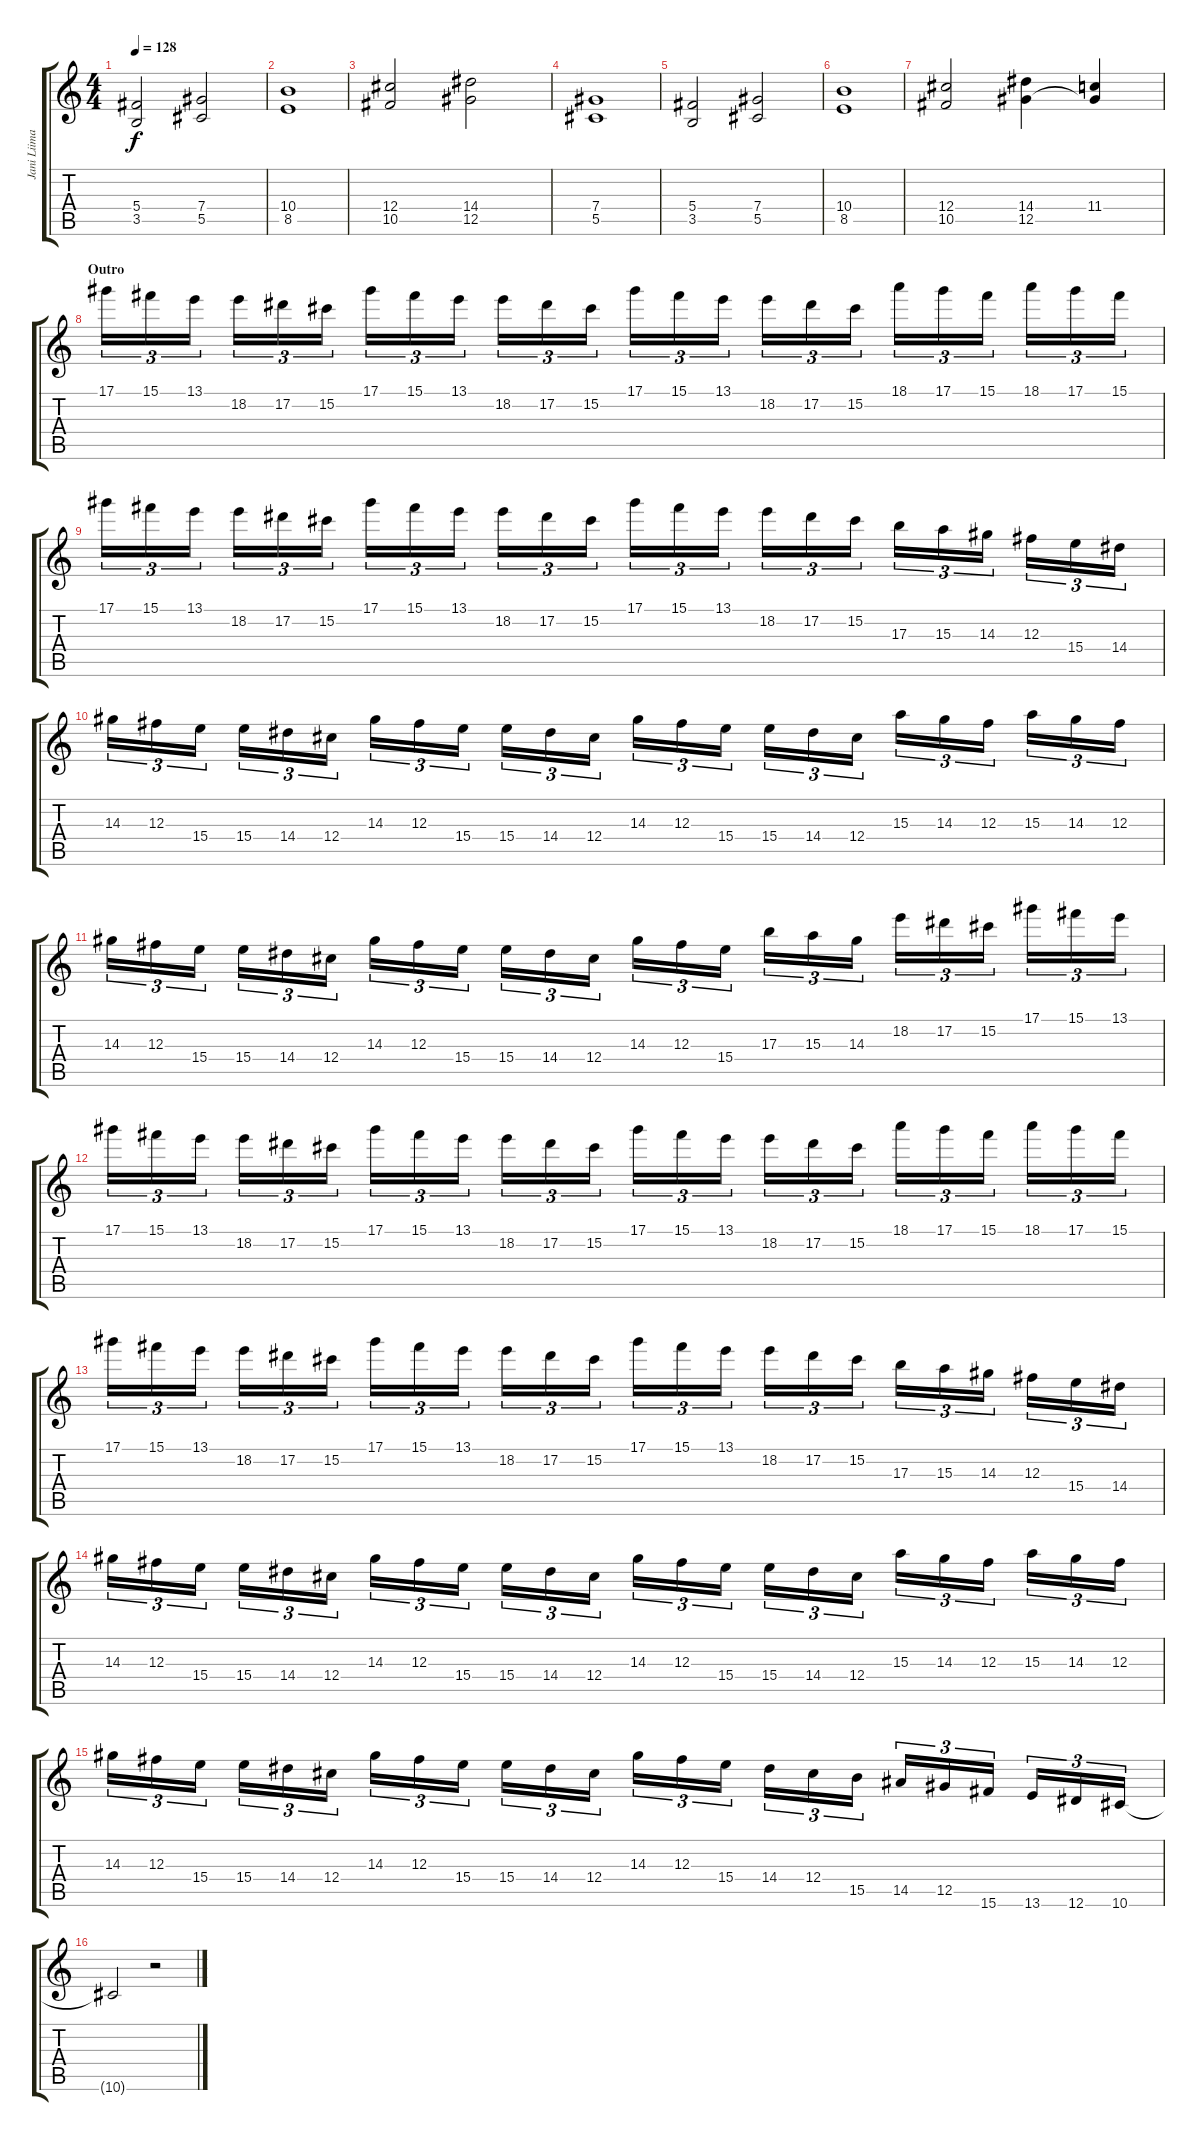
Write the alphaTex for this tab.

\track ("Jani Liimatainen" "Jani Liima") {instrument distortionguitar}
\staff {score tabs}
\tuning (Eb4 Bb3 Gb3 Db3 Ab2 Eb2) {hide}
\ts (4 4)
\tempo 128
\clef g2
\ks c
(5.4 3.5).2{dy f} (7.4 5.5).2 |
(10.4 8.5).1 |
(12.4 10.5).2 (14.4 12.5).2 |
(7.4 5.5).1 |
(5.4 3.5).2 (7.4 5.5).2 |
(10.4 8.5).1 |
(12.4 10.5).2 (14.4 12.5).4 (11.4 12.5{t}).4 |
\section ("" "Outro")
17.1.16{tu (3 2) volume 14 instrument distortionguitar} 15.1.16{tu (3 2)} 13.1.16{tu (3 2)} 18.2.16{tu (3 2)} 17.2.16{tu (3 2)} 15.2.16{tu (3 2)} 17.1.16{tu (3 2)} 15.1.16{tu (3 2)} 13.1.16{tu (3 2)} 18.2.16{tu (3 2)} 17.2.16{tu (3 2)} 15.2.16{tu (3 2)} 17.1.16{tu (3 2)} 15.1.16{tu (3 2)} 13.1.16{tu (3 2)} 18.2.16{tu (3 2)} 17.2.16{tu (3 2)} 15.2.16{tu (3 2)} 18.1.16{tu (3 2)} 17.1.16{tu (3 2)} 15.1.16{tu (3 2)} 18.1.16{tu (3 2)} 17.1.16{tu (3 2)} 15.1.16{tu (3 2)} |
17.1.16{tu (3 2)} 15.1.16{tu (3 2)} 13.1.16{tu (3 2)} 18.2.16{tu (3 2)} 17.2.16{tu (3 2)} 15.2.16{tu (3 2)} 17.1.16{tu (3 2)} 15.1.16{tu (3 2)} 13.1.16{tu (3 2)} 18.2.16{tu (3 2)} 17.2.16{tu (3 2)} 15.2.16{tu (3 2)} 17.1.16{tu (3 2)} 15.1.16{tu (3 2)} 13.1.16{tu (3 2)} 18.2.16{tu (3 2)} 17.2.16{tu (3 2)} 15.2.16{tu (3 2)} 17.3.16{tu (3 2)} 15.3.16{tu (3 2)} 14.3.16{tu (3 2)} 12.3.16{tu (3 2)} 15.4.16{tu (3 2)} 14.4.16{tu (3 2)} |
14.3.16{tu (3 2)} 12.3.16{tu (3 2)} 15.4.16{tu (3 2)} 15.4.16{tu (3 2)} 14.4.16{tu (3 2)} 12.4.16{tu (3 2)} 14.3.16{tu (3 2)} 12.3.16{tu (3 2)} 15.4.16{tu (3 2)} 15.4.16{tu (3 2)} 14.4.16{tu (3 2)} 12.4.16{tu (3 2)} 14.3.16{tu (3 2)} 12.3.16{tu (3 2)} 15.4.16{tu (3 2)} 15.4.16{tu (3 2)} 14.4.16{tu (3 2)} 12.4.16{tu (3 2)} 15.3.16{tu (3 2)} 14.3.16{tu (3 2)} 12.3.16{tu (3 2)} 15.3.16{tu (3 2)} 14.3.16{tu (3 2)} 12.3.16{tu (3 2)} |
14.3.16{tu (3 2)} 12.3.16{tu (3 2)} 15.4.16{tu (3 2)} 15.4.16{tu (3 2)} 14.4.16{tu (3 2)} 12.4.16{tu (3 2)} 14.3.16{tu (3 2)} 12.3.16{tu (3 2)} 15.4.16{tu (3 2)} 15.4.16{tu (3 2)} 14.4.16{tu (3 2)} 12.4.16{tu (3 2)} 14.3.16{tu (3 2)} 12.3.16{tu (3 2)} 15.4.16{tu (3 2)} 17.3.16{tu (3 2)} 15.3.16{tu (3 2)} 14.3.16{tu (3 2)} 18.2.16{tu (3 2)} 17.2.16{tu (3 2)} 15.2.16{tu (3 2)} 17.1.16{tu (3 2)} 15.1.16{tu (3 2)} 13.1.16{tu (3 2)} |
17.1.16{tu (3 2) volume 14 instrument distortionguitar} 15.1.16{tu (3 2)} 13.1.16{tu (3 2)} 18.2.16{tu (3 2)} 17.2.16{tu (3 2)} 15.2.16{tu (3 2)} 17.1.16{tu (3 2)} 15.1.16{tu (3 2)} 13.1.16{tu (3 2)} 18.2.16{tu (3 2)} 17.2.16{tu (3 2)} 15.2.16{tu (3 2)} 17.1.16{tu (3 2)} 15.1.16{tu (3 2)} 13.1.16{tu (3 2)} 18.2.16{tu (3 2)} 17.2.16{tu (3 2)} 15.2.16{tu (3 2)} 18.1.16{tu (3 2)} 17.1.16{tu (3 2)} 15.1.16{tu (3 2)} 18.1.16{tu (3 2)} 17.1.16{tu (3 2)} 15.1.16{tu (3 2)} |
17.1.16{tu (3 2)} 15.1.16{tu (3 2)} 13.1.16{tu (3 2)} 18.2.16{tu (3 2)} 17.2.16{tu (3 2)} 15.2.16{tu (3 2)} 17.1.16{tu (3 2)} 15.1.16{tu (3 2)} 13.1.16{tu (3 2)} 18.2.16{tu (3 2)} 17.2.16{tu (3 2)} 15.2.16{tu (3 2)} 17.1.16{tu (3 2)} 15.1.16{tu (3 2)} 13.1.16{tu (3 2)} 18.2.16{tu (3 2)} 17.2.16{tu (3 2)} 15.2.16{tu (3 2)} 17.3.16{tu (3 2)} 15.3.16{tu (3 2)} 14.3.16{tu (3 2)} 12.3.16{tu (3 2)} 15.4.16{tu (3 2)} 14.4.16{tu (3 2)} |
14.3.16{tu (3 2)} 12.3.16{tu (3 2)} 15.4.16{tu (3 2)} 15.4.16{tu (3 2)} 14.4.16{tu (3 2)} 12.4.16{tu (3 2)} 14.3.16{tu (3 2)} 12.3.16{tu (3 2)} 15.4.16{tu (3 2)} 15.4.16{tu (3 2)} 14.4.16{tu (3 2)} 12.4.16{tu (3 2)} 14.3.16{tu (3 2)} 12.3.16{tu (3 2)} 15.4.16{tu (3 2)} 15.4.16{tu (3 2)} 14.4.16{tu (3 2)} 12.4.16{tu (3 2)} 15.3.16{tu (3 2)} 14.3.16{tu (3 2)} 12.3.16{tu (3 2)} 15.3.16{tu (3 2)} 14.3.16{tu (3 2)} 12.3.16{tu (3 2)} |
14.3.16{tu (3 2)} 12.3.16{tu (3 2)} 15.4.16{tu (3 2)} 15.4.16{tu (3 2)} 14.4.16{tu (3 2)} 12.4.16{tu (3 2)} 14.3.16{tu (3 2)} 12.3.16{tu (3 2)} 15.4.16{tu (3 2)} 15.4.16{tu (3 2)} 14.4.16{tu (3 2)} 12.4.16{tu (3 2)} 14.3.16{tu (3 2)} 12.3.16{tu (3 2)} 15.4.16{tu (3 2)} 14.4.16{tu (3 2)} 12.4.16{tu (3 2)} 15.5.16{tu (3 2)} 14.5.16{tu (3 2)} 12.5.16{tu (3 2)} 15.6.16{tu (3 2)} 13.6.16{tu (3 2)} 12.6.16{tu (3 2)} 10.6.16{tu (3 2)} |
10.6{t}.2 r.2
